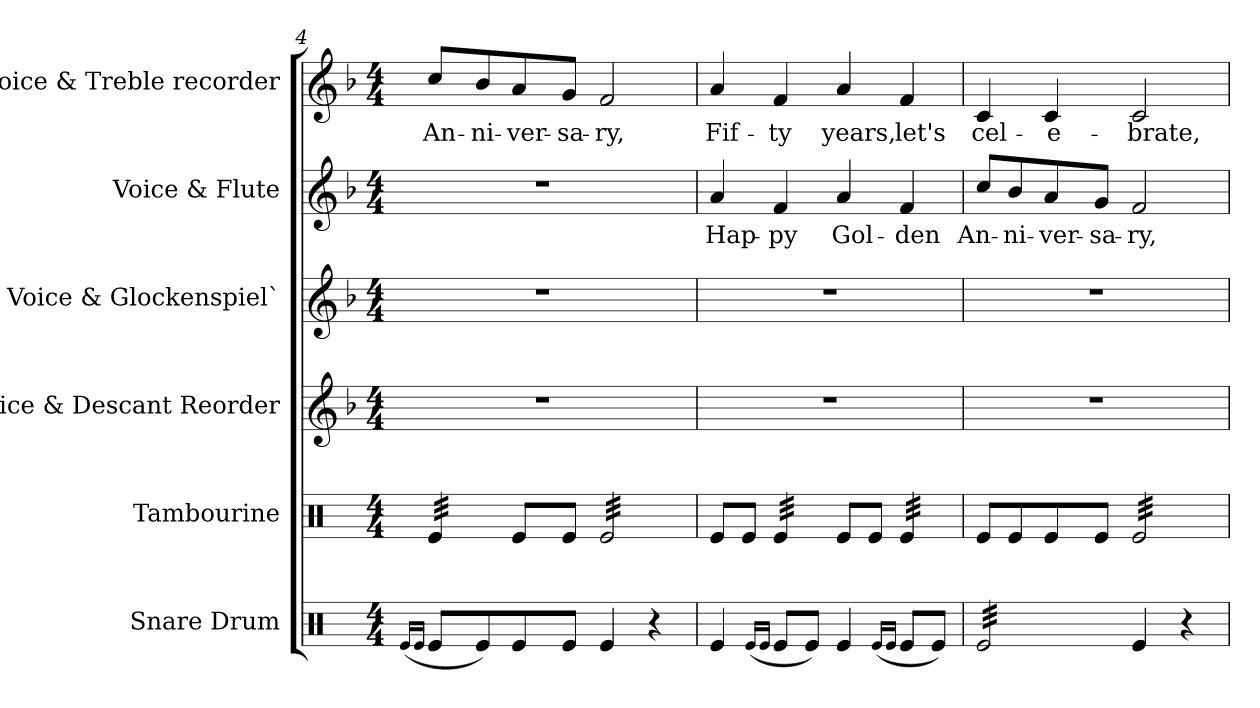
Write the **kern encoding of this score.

**kern	**kern	**kern	**kern	**kern	**text	**kern	**text
*part6	*part5	*part4	*part3	*part2	*part2	*part1	*part1
*staff6	*staff5	*staff4	*staff3	*staff2	*staff2	*staff1	*staff1
*I"Snare Drum	*I"Tambourine	*I"Voice & Descant Reorder	*I"Voice & Glockenspiel`	*I"Voice & Flute	*	*I"Voice & Treble recorder	*
*I'S. D.	*I'Tamb.	*I'Voice	*I'Voice	*I'Voice	*	*I'Voice	*
*clefX	*clefX	*clefG2	*clefG2	*clefG2	*	*clefG2	*
*k[]	*k[]	*k[b-]	*k[b-]	*k[b-]	*	*k[b-]	*
*C:	*C:	*F:	*F:	*F:	*	*F:	*
*M4/4	*M4/4	*M4/4	*M4/4	*M4/4	*	*M4/4	*
=4	=4	=4	=4	=4	=4	=4	=4
(16qRei/LL	.	.	.	.	.	.	.
16qRei/JJ	.	.	.	.	.	.	.
!	!	!	!	!	!	!	!LO:LY:b:color=#000000
*	*tremolo	*	*	*	*	*	*
8Rei/L	32Rei/LLL	1r	1r	1r	.	8cci/L	An-
.	32Rei/	.	.	.	.	.	.
.	32Rei/	.	.	.	.	.	.
.	32Rei/	.	.	.	.	.	.
!	!	!	!	!	!	!	!LO:LY:b:color=#000000
8Rei/)	32Rei/	.	.	.	.	8b-i/	-ni-
.	32Rei/	.	.	.	.	.	.
.	32Rei/	.	.	.	.	.	.
.	32Rei/JJJ	.	.	.	.	.	.
*	*Xtremolo	*	*	*	*	*	*
!	!	!	!	!	!	!	!LO:LY:b:color=#000000
8Rei/	8Rei/L	.	.	.	.	8ai/	-ver-
!	!	!	!	!	!	!	!LO:LY:b:color=#000000
8Rei/J	8Rei/J	.	.	.	.	8gi/J	-sa-
!	!	!	!	!	!	!	!LO:LY:b:color=#000000
*	*tremolo	*	*	*	*	*	*
4Rei/	32Rei/LLL	.	.	.	.	2fi/	-ry,
.	32Rei/	.	.	.	.	.	.
.	32Rei/	.	.	.	.	.	.
.	32Rei/	.	.	.	.	.	.
.	32Rei/	.	.	.	.	.	.
.	32Rei/	.	.	.	.	.	.
.	32Rei/	.	.	.	.	.	.
.	32Rei/	.	.	.	.	.	.
4r	32Rei/	.	.	.	.	.	.
.	32Rei/	.	.	.	.	.	.
.	32Rei/	.	.	.	.	.	.
.	32Rei/	.	.	.	.	.	.
.	32Rei/	.	.	.	.	.	.
.	32Rei/	.	.	.	.	.	.
.	32Rei/	.	.	.	.	.	.
.	32Rei/JJJ	.	.	.	.	.	.
*	*Xtremolo	*	*	*	*	*	*
=5	=5	=5	=5	=5	=5	=5	=5
!	!	!	!	!	!LO:LY:b:color=#000000	!	!
!	!	!	!	!	!	!	!LO:LY:b:color=#000000
4Rei/	8Rei/L	1r	1r	4ai/	Hap-	4ai/	Fif-
.	8Rei/J	.	.	.	.	.	.
(16qRei/LL	.	.	.	.	.	.	.
16qRei/JJ	.	.	.	.	.	.	.
!	!	!	!	!	!LO:LY:b:color=#000000	!	!
!	!	!	!	!	!	!	!LO:LY:b:color=#000000
*	*tremolo	*	*	*	*	*	*
8Rei/L	32Rei/LLL	.	.	4fi/	-py	4fi/	-ty
.	32Rei/	.	.	.	.	.	.
.	32Rei/	.	.	.	.	.	.
.	32Rei/	.	.	.	.	.	.
8Rei/J)	32Rei/	.	.	.	.	.	.
.	32Rei/	.	.	.	.	.	.
.	32Rei/	.	.	.	.	.	.
.	32Rei/JJJ	.	.	.	.	.	.
*	*Xtremolo	*	*	*	*	*	*
!	!	!	!	!	!LO:LY:b:color=#000000	!	!
!	!	!	!	!	!	!	!LO:LY:b:color=#000000
4Rei/	8Rei/L	.	.	4ai/	Gol-	4ai/	years,
.	8Rei/J	.	.	.	.	.	.
(16qRei/LL	.	.	.	.	.	.	.
16qRei/JJ	.	.	.	.	.	.	.
!	!	!	!	!	!LO:LY:b:color=#000000	!	!
!	!	!	!	!	!	!	!LO:LY:b:color=#000000
*	*tremolo	*	*	*	*	*	*
8Rei/L	32Rei/LLL	.	.	4fi/	-den	4fi/	let's
.	32Rei/	.	.	.	.	.	.
.	32Rei/	.	.	.	.	.	.
.	32Rei/	.	.	.	.	.	.
8Rei/J)	32Rei/	.	.	.	.	.	.
.	32Rei/	.	.	.	.	.	.
.	32Rei/	.	.	.	.	.	.
.	32Rei/JJJ	.	.	.	.	.	.
*	*Xtremolo	*	*	*	*	*	*
!!LO:LB:g=z
=6	=6	=6	=6	=6	=6	=6	=6
!	!	!	!	!	!LO:LY:b:color=#000000	!	!
!	!	!	!	!	!	!	!LO:LY:b:color=#000000
*tremolo	*	*	*	*	*	*	*
32Rei/LLL	8Rei/L	1r	1r	8cci/L	An-	4ci/	cel-
32Rei/	.	.	.	.	.	.	.
32Rei/	.	.	.	.	.	.	.
32Rei/	.	.	.	.	.	.	.
!	!	!	!	!	!LO:LY:b:color=#000000	!	!
32Rei/	8Rei/	.	.	8b-i/	-ni-	.	.
32Rei/	.	.	.	.	.	.	.
32Rei/	.	.	.	.	.	.	.
32Rei/	.	.	.	.	.	.	.
!	!	!	!	!	!LO:LY:b:color=#000000	!	!
!	!	!	!	!	!	!	!LO:LY:b:color=#000000
32Rei/	8Rei/	.	.	8ai/	-ver-	4ci/	-e-
32Rei/	.	.	.	.	.	.	.
32Rei/	.	.	.	.	.	.	.
32Rei/	.	.	.	.	.	.	.
!	!	!	!	!	!LO:LY:b:color=#000000	!	!
32Rei/	8Rei/J	.	.	8gi/J	-sa-	.	.
32Rei/	.	.	.	.	.	.	.
32Rei/	.	.	.	.	.	.	.
32Rei/JJJ	.	.	.	.	.	.	.
*Xtremolo	*	*	*	*	*	*	*
!	!	!	!	!	!LO:LY:b:color=#000000	!	!
!	!	!	!	!	!	!	!LO:LY:b:color=#000000
*	*tremolo	*	*	*	*	*	*
4Rei/	32Rei/LLL	.	.	2fi/	-ry,	2ci/	-brate,
.	32Rei/	.	.	.	.	.	.
.	32Rei/	.	.	.	.	.	.
.	32Rei/	.	.	.	.	.	.
.	32Rei/	.	.	.	.	.	.
.	32Rei/	.	.	.	.	.	.
.	32Rei/	.	.	.	.	.	.
.	32Rei/	.	.	.	.	.	.
4r	32Rei/	.	.	.	.	.	.
.	32Rei/	.	.	.	.	.	.
.	32Rei/	.	.	.	.	.	.
.	32Rei/	.	.	.	.	.	.
.	32Rei/	.	.	.	.	.	.
.	32Rei/	.	.	.	.	.	.
.	32Rei/	.	.	.	.	.	.
.	32Rei/JJJ	.	.	.	.	.	.
*	*Xtremolo	*	*	*	*	*	*
=	=	=	=	=	=	=	=
*-	*-	*-	*-	*-	*-	*-	*-
